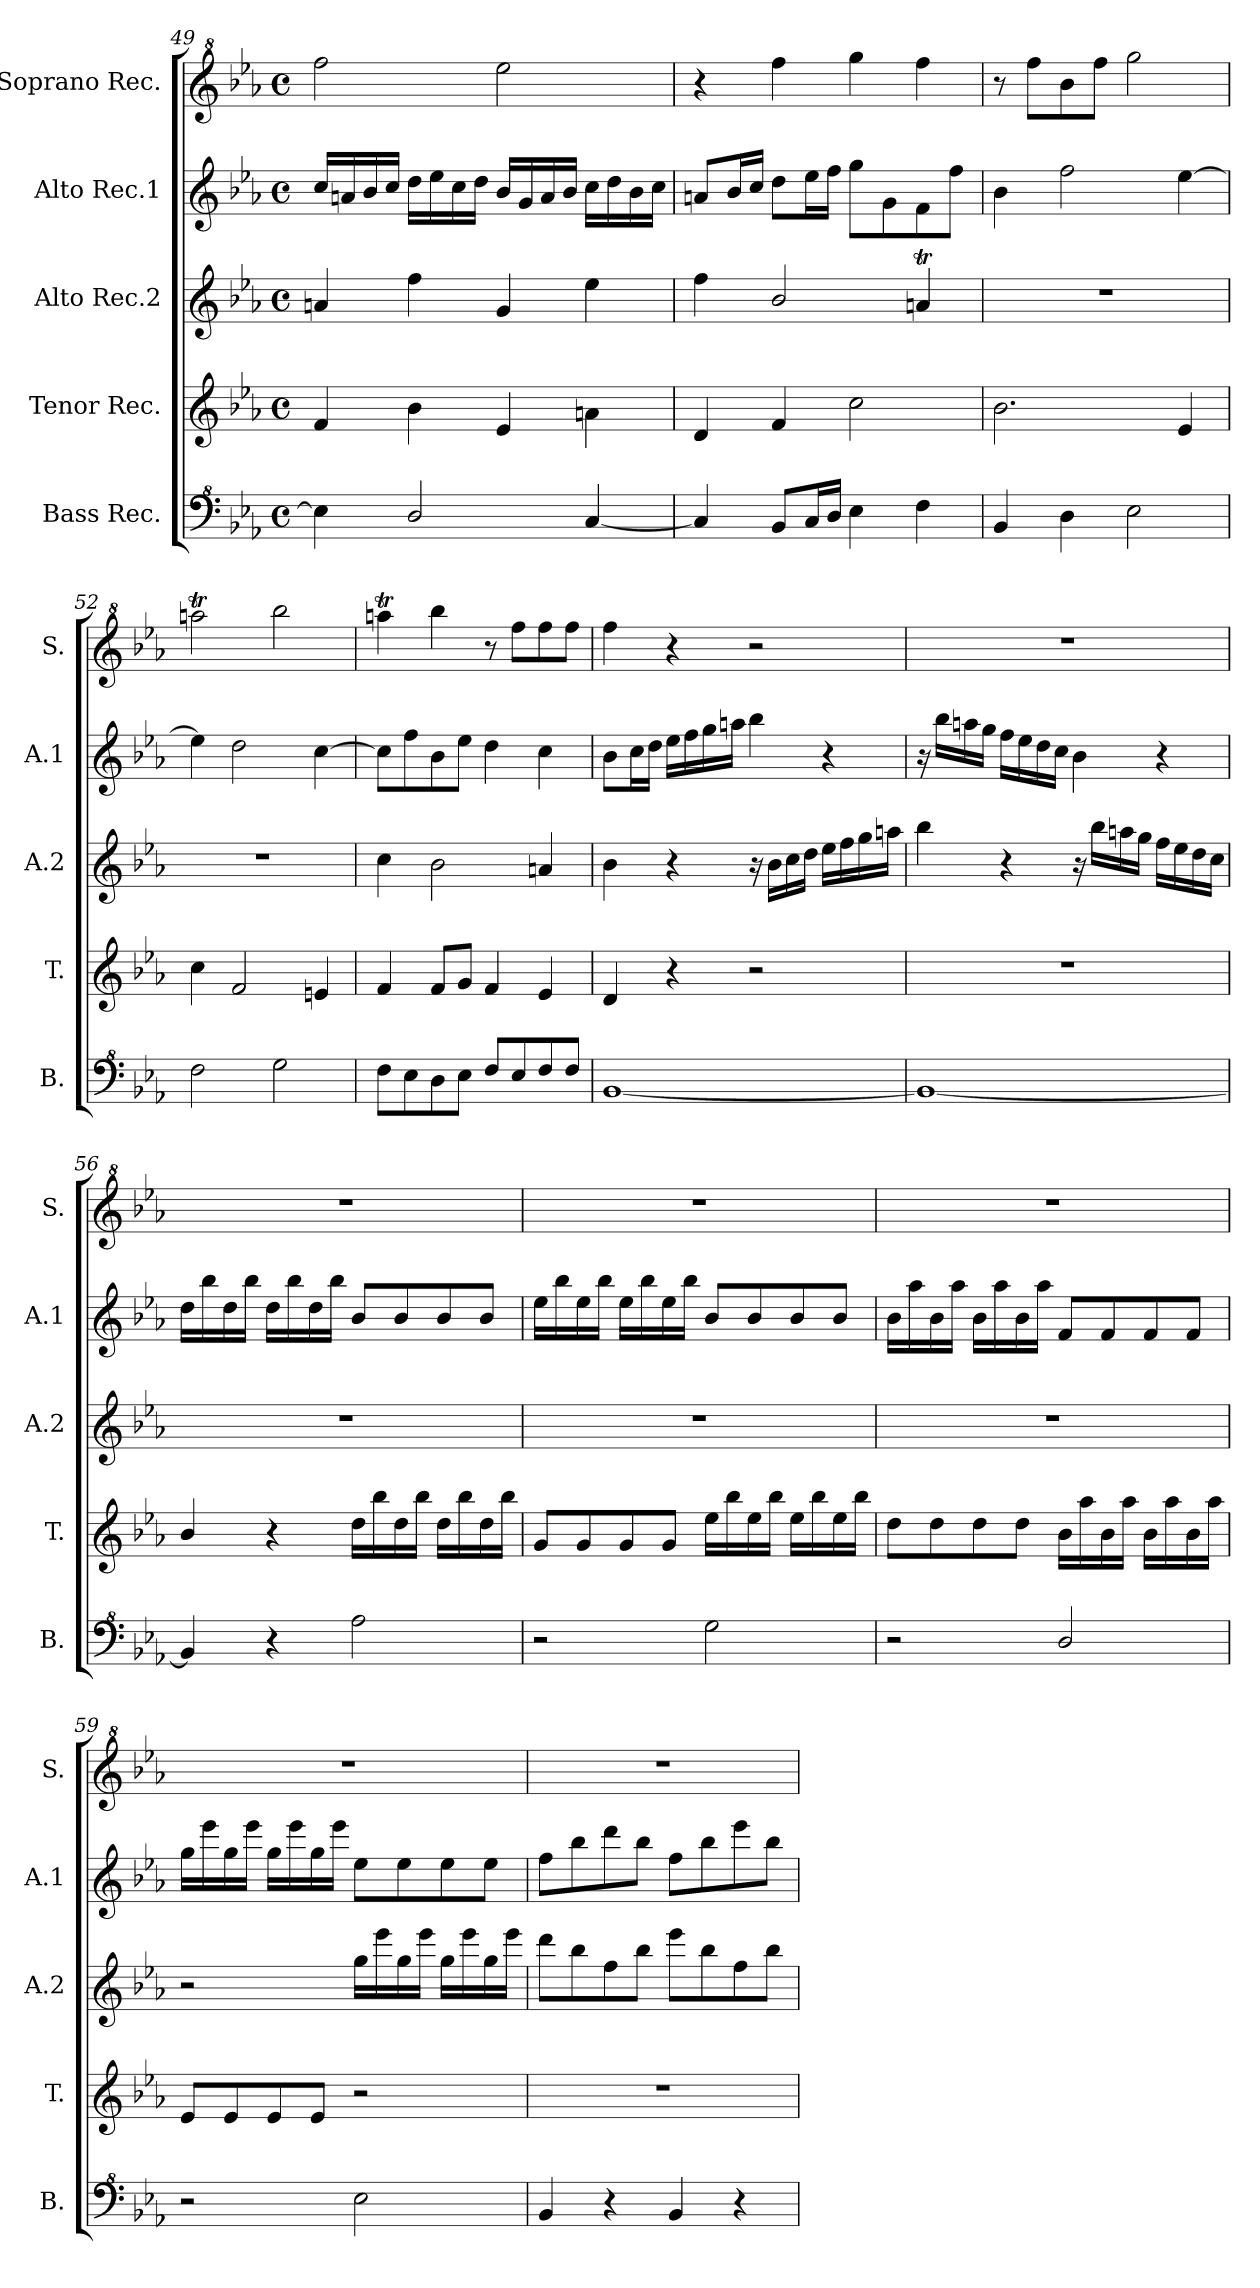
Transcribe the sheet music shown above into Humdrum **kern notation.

**kern	**kern	**kern	**kern	**kern
*part5	*part4	*part3	*part2	*part1
*staff5	*staff4	*staff3	*staff2	*staff1
*I"Bass Rec.	*I"Tenor Rec.	*I"Alto Rec.2	*I"Alto Rec.1	*I"Soprano Rec.
*I'B.	*I'T.	*I'A.2	*I'A.1	*I'S.
!!LO:LB:g=z
*clefF^4	*clefG2	*clefG2	*clefG2	*clefG^2
*k[b-e-a-]	*k[b-e-a-]	*k[b-e-a-]	*k[b-e-a-]	*k[b-e-a-]
*E-:	*E-:	*E-:	*E-:	*E-:
*M4/4	*M4/4	*M4/4	*M4/4	*M4/4
*met(c)	*met(c)	*met(c)	*met(c)	*met(c)
=49	=49	=49	=49	=49
4e-\]	4f/	4an/	16cc/LL	2fff\
.	.	.	16an/	.
.	.	.	16b-/	.
.	.	.	16cc/JJ	.
2d/	4b-\	4ff\	16dd\LL	.
.	.	.	16ee-\	.
.	.	.	16cc\	.
.	.	.	16dd\JJ	.
.	4e-/	4g/	16b-/LL	2eee-\
.	.	.	16g/	.
.	.	.	16a/	.
.	.	.	16b-/JJ	.
[4c/	4an\	4ee-\	16cc\LL	.
.	.	.	16dd\	.
.	.	.	16b-\	.
.	.	.	16cc\JJ	.
=50	=50	=50	=50	=50
4c/]	4d/	4ff\	8an/L	4r
.	.	.	16b-/L	.
.	.	.	16cc/JJ	.
8B-/L	4f/	2b-/	8dd\L	4fff\
16c/L	.	.	16ee-\L	.
16d/JJ	.	.	16ff\JJ	.
4e-\	2cc\	.	8gg\L	4ggg\
.	.	.	8g\	.
4f\	.	4ant/	8f\	4fff\
.	.	.	8ff\J	.
=51	=51	=51	=51	=51
4B-/	2.b-\	1r	4b-\	8r
.	.	.	.	8fff\L
4d\	.	.	2ff\	8bb-\
.	.	.	.	8fff\J
2e-\	.	.	.	2ggg\
.	4e-/	.	[4ee-\	.
=52	=52	=52	=52	=52
2f\	4cc\	1r	4ee-\]	2aaant\
.	2f/	.	2dd\	.
2g\	.	.	.	2bbb-\
.	4en/	.	[4cc\	.
=53	=53	=53	=53	=53
8f\L	4f/	4cc\	8cc\L]	4aaant\
8e-\	.	.	8ff\	.
8d\	8f/L	2b-\	8b-\	4bbb-\
8e-\J	8g/J	.	8ee-\J	.
8f/L	4f/	.	4dd\	8r
8e-/	.	.	.	8fff\L
8f/	4e-/	4an/	4cc\	8fff\
8f/J	.	.	.	8fff\J
!!LO:LB:g=z
=54	=54	=54	=54	=54
[1B-	4d/	4b-\	8b-\L	4fff\
.	.	.	16cc\L	.
.	.	.	16dd\JJ	.
.	4r	4r	16ee-\LL	4r
.	.	.	16ff\	.
.	.	.	16gg\	.
.	.	.	16aan\JJ	.
.	2r	16r	4bb-\	2r
.	.	16b-\LL	.	.
.	.	16cc\	.	.
.	.	16dd\JJ	.	.
.	.	16ee-\LL	4r	.
.	.	16ff\	.	.
.	.	16gg\	.	.
.	.	16aan\JJ	.	.
=55	=55	=55	=55	=55
1B-_	1r	4bb-\	16r	1r
.	.	.	16bb-\LL	.
.	.	.	16aan\	.
.	.	.	16gg\JJ	.
.	.	4r	16ff\LL	.
.	.	.	16ee-\	.
.	.	.	16dd\	.
.	.	.	16cc\JJ	.
.	.	16r	4b-\	.
.	.	16bb-\LL	.	.
.	.	16aan\	.	.
.	.	16gg\JJ	.	.
.	.	16ff\LL	4r	.
.	.	16ee-\	.	.
.	.	16dd\	.	.
.	.	16cc\JJ	.	.
=56	=56	=56	=56	=56
4B-/]	4b-/	1r	16dd\LL	1r
.	.	.	16bb-\	.
.	.	.	16dd\	.
.	.	.	16bb-\JJ	.
4r	4r	.	16dd\LL	.
.	.	.	16bb-\	.
.	.	.	16dd\	.
.	.	.	16bb-\JJ	.
2a-\	16dd\LL	.	8b-/L	.
.	16bb-\	.	.	.
.	16dd\	.	8b-/	.
.	16bb-\JJ	.	.	.
.	16dd\LL	.	8b-/	.
.	16bb-\	.	.	.
.	16dd\	.	8b-/J	.
.	16bb-\JJ	.	.	.
!!LO:LB:g=z
=57	=57	=57	=57	=57
2r	8g/L	1r	16ee-\LL	1r
.	.	.	16bb-\	.
.	8g/	.	16ee-\	.
.	.	.	16bb-\JJ	.
.	8g/	.	16ee-\LL	.
.	.	.	16bb-\	.
.	8g/J	.	16ee-\	.
.	.	.	16bb-\JJ	.
2g\	16ee-\LL	.	8b-/L	.
.	16bb-\	.	.	.
.	16ee-\	.	8b-/	.
.	16bb-\JJ	.	.	.
.	16ee-\LL	.	8b-/	.
.	16bb-\	.	.	.
.	16ee-\	.	8b-/J	.
.	16bb-\JJ	.	.	.
=58	=58	=58	=58	=58
2r	8dd\L	1r	16b-\LL	1r
.	.	.	16aa-\	.
.	8dd\	.	16b-\	.
.	.	.	16aa-\JJ	.
.	8dd\	.	16b-\LL	.
.	.	.	16aa-\	.
.	8dd\J	.	16b-\	.
.	.	.	16aa-\JJ	.
2d/	16b-\LL	.	8f/L	.
.	16aa-\	.	.	.
.	16b-\	.	8f/	.
.	16aa-\JJ	.	.	.
.	16b-\LL	.	8f/	.
.	16aa-\	.	.	.
.	16b-\	.	8f/J	.
.	16aa-\JJ	.	.	.
=59	=59	=59	=59	=59
2r	8e-/L	2r	16gg\LL	1r
.	.	.	16eee-\	.
.	8e-/	.	16gg\	.
.	.	.	16eee-\JJ	.
.	8e-/	.	16gg\LL	.
.	.	.	16eee-\	.
.	8e-/J	.	16gg\	.
.	.	.	16eee-\JJ	.
2e-\	2r	16gg\LL	8ee-\L	.
.	.	16eee-\	.	.
.	.	16gg\	8ee-\	.
.	.	16eee-\JJ	.	.
.	.	16gg\LL	8ee-\	.
.	.	16eee-\	.	.
.	.	16gg\	8ee-\J	.
.	.	16eee-\JJ	.	.
=60	=60	=60	=60	=60
4B-/	1r	8ddd\L	8ff\L	1r
.	.	8bb-\	8bb-\	.
4r	.	8ff\	8ddd\	.
.	.	8bb-\J	8bb-\J	.
4B-/	.	8eee-\L	8ff\L	.
.	.	8bb-\	8bb-\	.
4r	.	8ff\	8eee-\	.
.	.	8bb-\J	8bb-\J	.
=	=	=	=	=
*-	*-	*-	*-	*-
